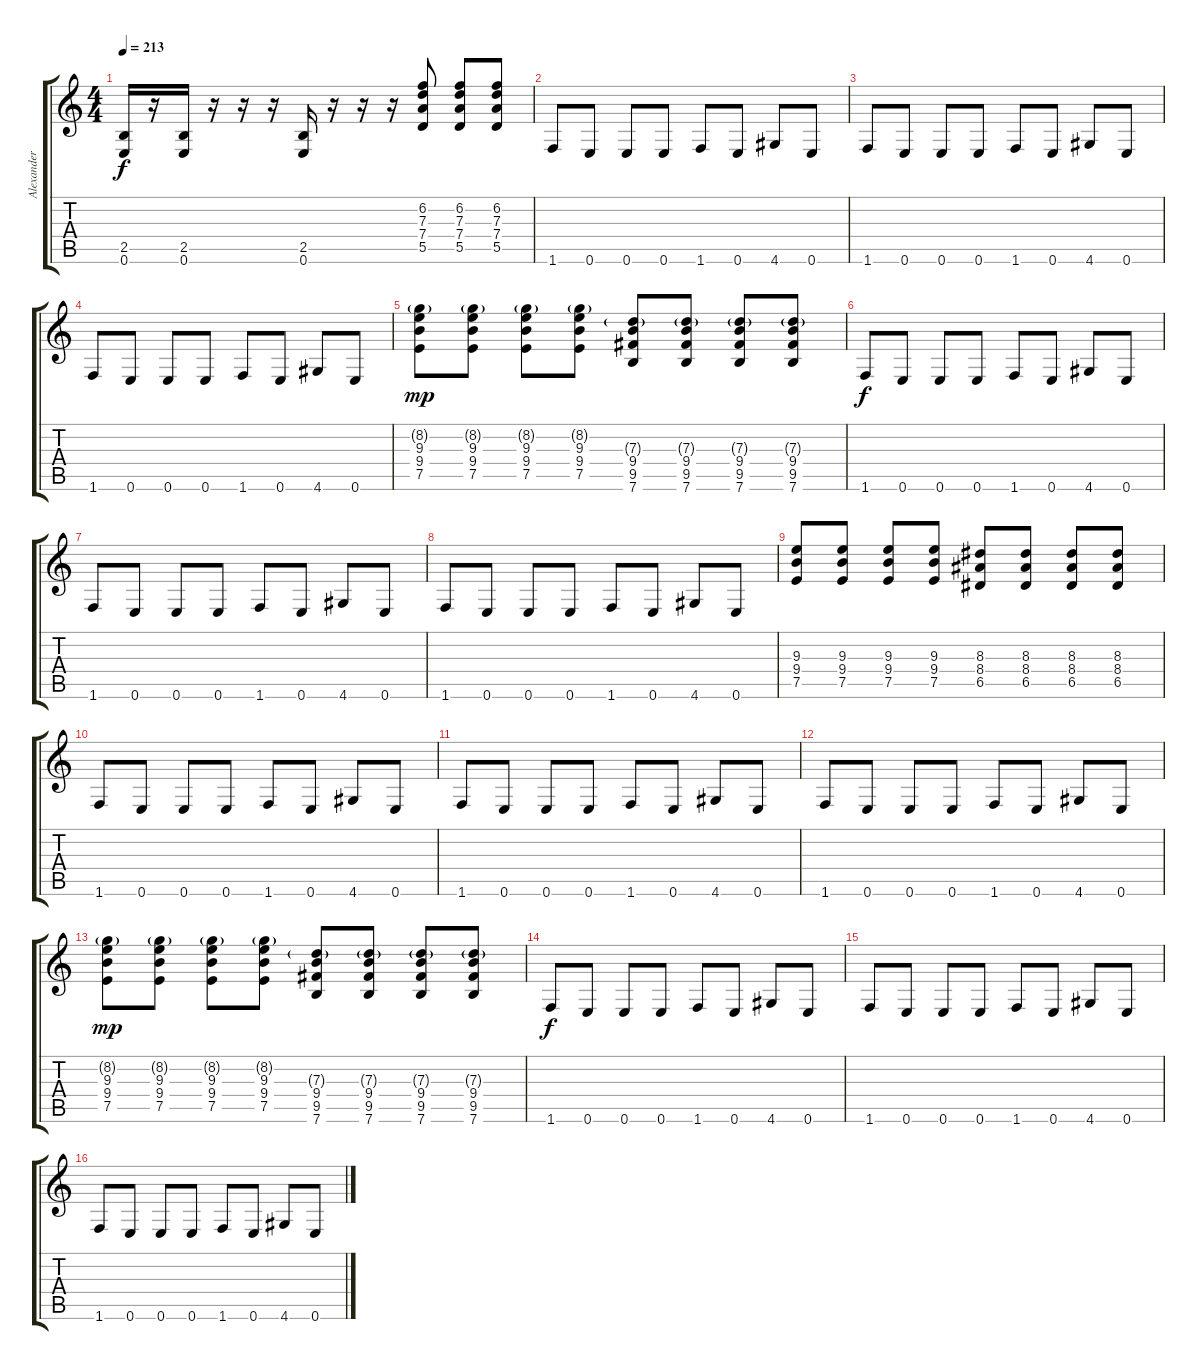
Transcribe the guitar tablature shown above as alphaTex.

\track ("Alexander Kuoppala" "Alexander ") {instrument overdrivenguitar}
\staff {score tabs}
\tuning (E4 B3 G3 D3 A2 E2) {hide}
\ts (4 4)
\tempo 213
\clef g2
\ks c
(2.5 0.6).16{dy f} r.16 (2.5 0.6).16 r.16 r.16 r.16 (2.5 0.6).16 r.16 r.16 r.16 (6.2 7.3 7.4 5.5).8 (6.2 7.3 7.4 5.5).8 (6.2 7.3 7.4 5.5).8 |
1.6.8 0.6.8 0.6.8 0.6.8 1.6.8 0.6.8 4.6.8 0.6.8 |
1.6.8 0.6.8 0.6.8 0.6.8 1.6.8 0.6.8 4.6.8 0.6.8 |
1.6.8 0.6.8 0.6.8 0.6.8 1.6.8 0.6.8 4.6.8 0.6.8 |
(8.2{g} 9.3 9.4 7.5).8{dy mp} (8.2{g} 9.3 9.4 7.5).8 (8.2{g} 9.3 9.4 7.5).8 (8.2{g} 9.3 9.4 7.5).8 (7.3{g} 9.4 9.5 7.6).8 (7.3{g} 9.4 9.5 7.6).8 (7.3{g} 9.4 9.5 7.6).8 (7.3{g} 9.4 9.5 7.6).8 |
1.6.8{dy f} 0.6.8 0.6.8 0.6.8 1.6.8 0.6.8 4.6.8 0.6.8 |
1.6.8 0.6.8 0.6.8 0.6.8 1.6.8 0.6.8 4.6.8 0.6.8 |
1.6.8 0.6.8 0.6.8 0.6.8 1.6.8 0.6.8 4.6.8 0.6.8 |
(9.3 9.4 7.5).8 (9.3 9.4 7.5).8 (9.3 9.4 7.5).8 (9.3 9.4 7.5).8 (8.3 8.4 6.5).8 (8.3 8.4 6.5).8 (8.3 8.4 6.5).8 (8.3 8.4 6.5).8 |
1.6.8 0.6.8 0.6.8 0.6.8 1.6.8 0.6.8 4.6.8 0.6.8 |
1.6.8 0.6.8 0.6.8 0.6.8 1.6.8 0.6.8 4.6.8 0.6.8 |
1.6.8 0.6.8 0.6.8 0.6.8 1.6.8 0.6.8 4.6.8 0.6.8 |
(8.2{g} 9.3 9.4 7.5).8{dy mp} (8.2{g} 9.3 9.4 7.5).8 (8.2{g} 9.3 9.4 7.5).8 (8.2{g} 9.3 9.4 7.5).8 (7.3{g} 9.4 9.5 7.6).8 (7.3{g} 9.4 9.5 7.6).8 (7.3{g} 9.4 9.5 7.6).8 (7.3{g} 9.4 9.5 7.6).8 |
1.6.8{dy f} 0.6.8 0.6.8 0.6.8 1.6.8 0.6.8 4.6.8 0.6.8 |
1.6.8 0.6.8 0.6.8 0.6.8 1.6.8 0.6.8 4.6.8 0.6.8 |
1.6.8 0.6.8 0.6.8 0.6.8 1.6.8 0.6.8 4.6.8 0.6.8
